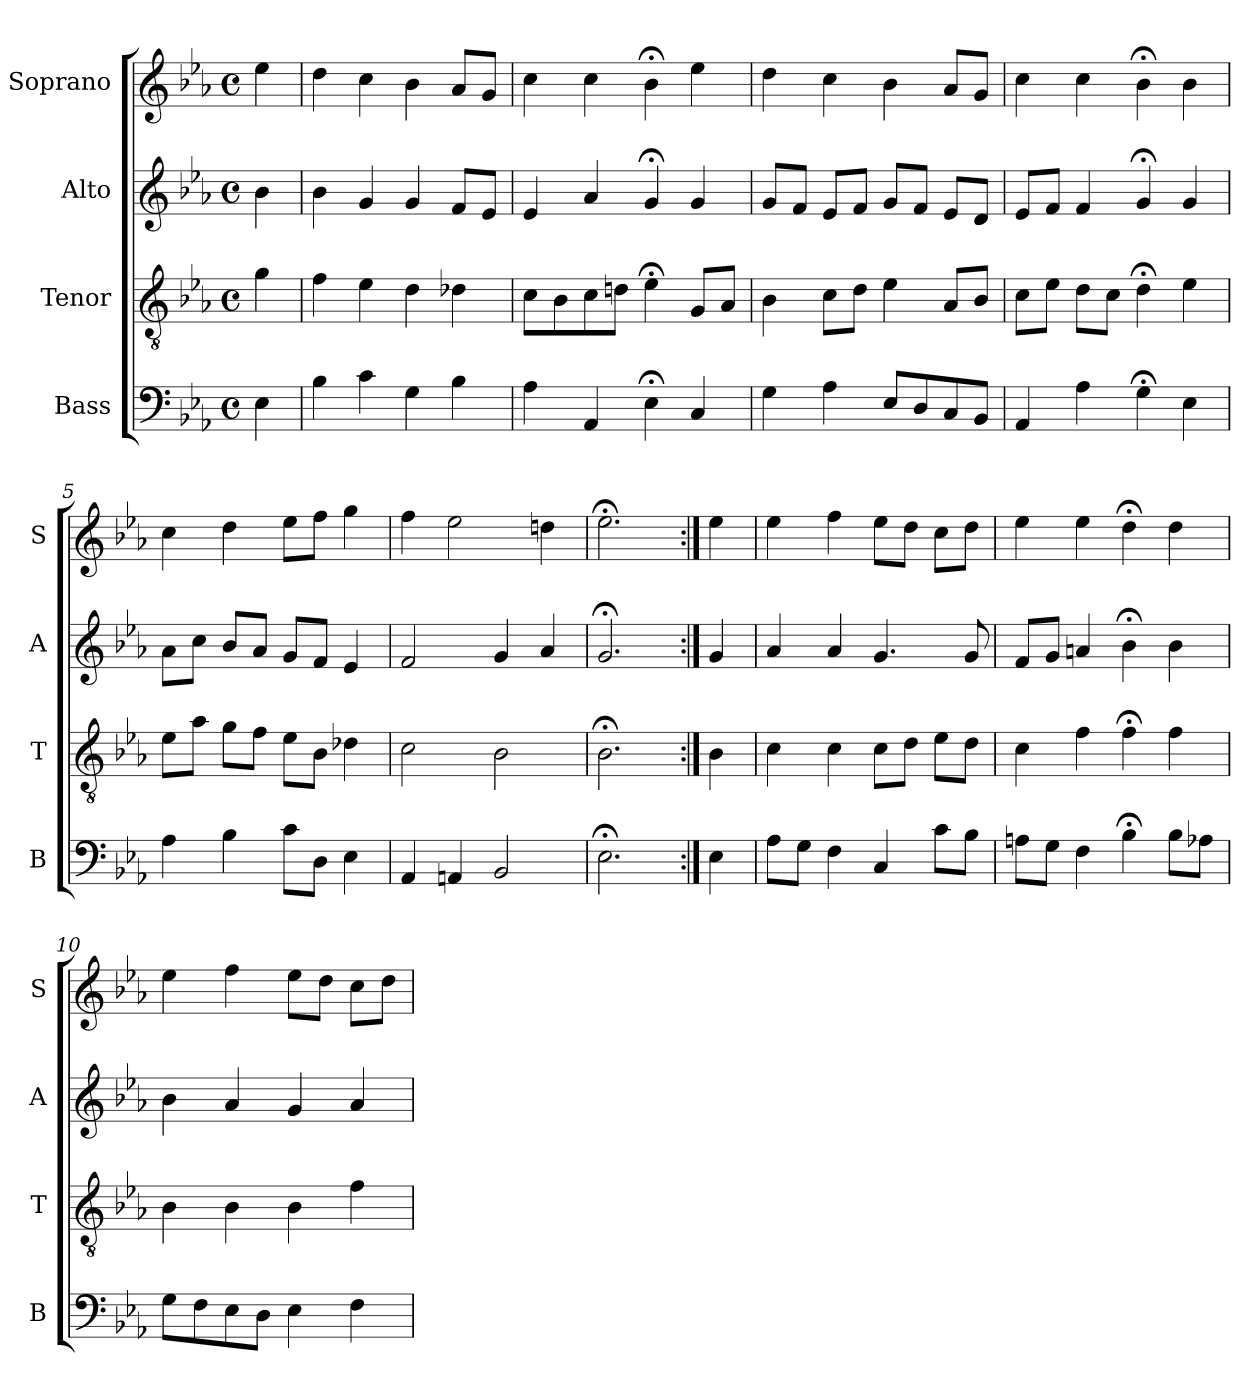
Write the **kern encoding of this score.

**kern	**kern	**kern	**kern
*part4	*part3	*part2	*part1
*staff4	*staff3	*staff2	*staff1
*I"Bass	*I"Tenor	*I"Alto	*I"Soprano
*I'B	*I'T	*I'A	*I'S
*clefF4	*clefGv2	*clefG2	*clefG2
*k[b-e-a-]	*k[b-e-a-]	*k[b-e-a-]	*k[b-e-a-]
*E-:	*E-:	*E-:	*E-:
*M4/4	*M4/4	*M4/4	*M4/4
*met(c)	*met(c)	*met(c)	*met(c)
*MM100	*MM100	*MM100	*MM100
=	=	=	=
4E-	4g	4b-	4ee-
=1	=1	=1	=1
4B-	4f	4b-	4dd
4c	4e-	4g	4cc
4G	4d	4g	4b-
4B-	4d-X	8fL	8a-L
.	.	8e-J	8gJ
=2	=2	=2	=2
4A-	8cL	4e-	4cc
.	8B-	.	.
4AA-	8c	4a-	4cc
.	8dnJ	.	.
4E-;<	4e-;<	4g;<	4b-;<
4C	8GL	4g	4ee-
.	8A-J	.	.
=3	=3	=3	=3
4G	4B-	8gL	4dd
.	.	8fJ	.
4A-	8cL	8e-L	4cc
.	8dJ	8fJ	.
8E-L	4e-	8gL	4b-
8D	.	8fJ	.
8C	8A-L	8e-L	8a-L
8BB-J	8B-iJ	8dJ	8giJ
=4	=4	=4	=4
4AA-	8ciL	8e-L	4cci
.	8e-J	8fJ	.
4A-	8dL	4f	4cc
.	8cJ	.	.
4G;<	4d;<	4g;<	4b-;<
4E-	4e-	4g	4b-
=5	=5	=5	=5
4A-	8e-L	8a-L	4cc
.	8a-J	8ccJ	.
4B-	8gL	8b-L	4dd
.	8fJ	8a-J	.
8cL	8e-L	8gL	8ee-L
8DJ	8B-J	8fJ	8ffJ
4E-	4d-X	4e-	4gg
=6	=6	=6	=6
4AA-	2c	2f	4ff
4AAn	.	.	2ee-
2BB-	2B-	4g	.
.	.	4a-	4ddn
=7	=7	=7	=7
2.E-;<	2.B-;<	2.g;<	2.ee-;<
=:|!	=:|!	=:|!	=:|!
4E-	4B-	4g	4ee-
=8	=8	=8	=8
8A-L	4c	4a-	4ee-
8GJ	.	.	.
4F	4c	4a-	4ff
4C	8cL	4.g	8ee-L
.	8dJ	.	8ddJ
8cL	8e-L	.	8ccL
8B-J	8dJ	8g	8ddJ
=9	=9	=9	=9
8AnL	4c	8fL	4ee-
8GJ	.	8gJ	.
4F	4f	4an	4ee-
4B-;<	4f;<	4b-;<	4dd;<
8B-L	4f	4b-	4dd
8A-XJ	.	.	.
=10	=10	=10	=10
8GL	4B-	4b-	4ee-
8F	.	.	.
8E-	4B-i	4a-	4ff
8DJ	.	.	.
4E-i	4B-i	4g	8ee-L
.	.	.	8ddJ
4Fi	4fi	4a-	8ccL
.	.	.	8ddJ
=	=	=	=
*-	*-	*-	*-
